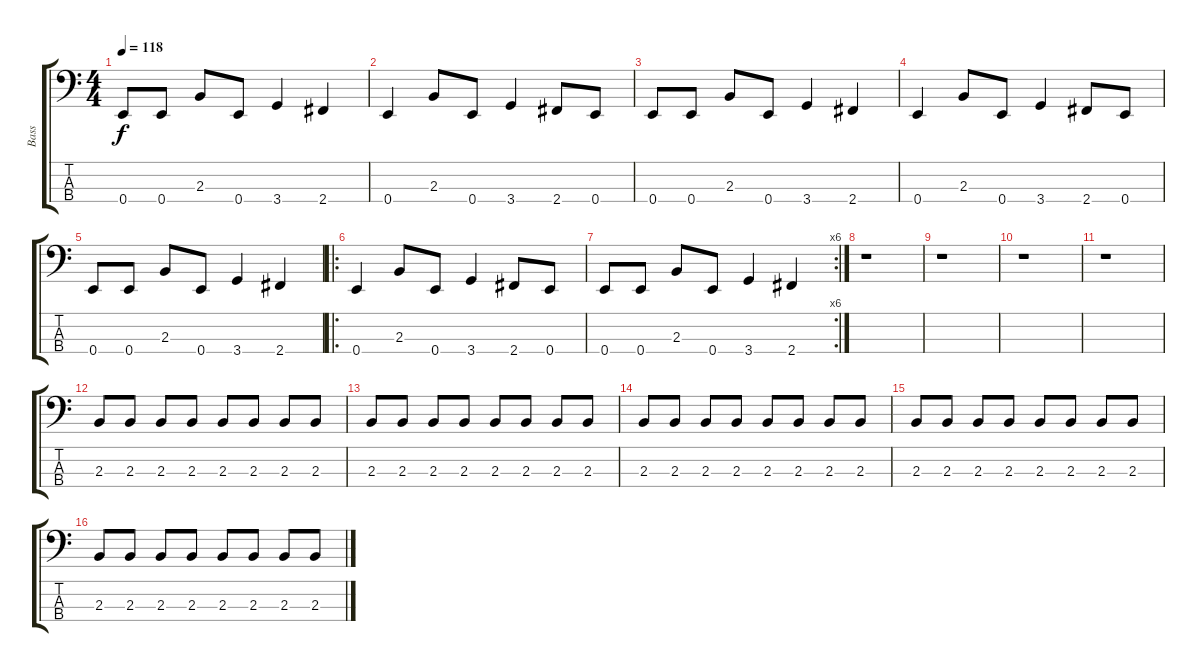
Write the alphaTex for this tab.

\track ("Bass" "Bass") {instrument electricbassfinger}
\staff {score tabs}
\tuning (G2 D2 A1 E1) {hide}
\ts (4 4)
\tempo 118
\clef f4
\ks c
0.4.8{dy f} 0.4.8 2.3.8 0.4.8 3.4.4 2.4.4 |
0.4.4 2.3.8 0.4.8 3.4.4 2.4.8 0.4.8 |
0.4.8 0.4.8 2.3.8 0.4.8 3.4.4 2.4.4 |
0.4.4 2.3.8 0.4.8 3.4.4 2.4.8 0.4.8 |
0.4.8 0.4.8 2.3.8 0.4.8 3.4.4 2.4.4 |
\ro
0.4.4 2.3.8 0.4.8 3.4.4 2.4.8 0.4.8 |
\rc 6
0.4.8 0.4.8 2.3.8 0.4.8 3.4.4 2.4.4 |
r.1 |
r.1 |
r.1 |
r.1 |
2.3.8 2.3.8 2.3.8 2.3.8 2.3.8 2.3.8 2.3.8 2.3.8 |
2.3.8 2.3.8 2.3.8 2.3.8 2.3.8 2.3.8 2.3.8 2.3.8 |
2.3.8 2.3.8 2.3.8 2.3.8 2.3.8 2.3.8 2.3.8 2.3.8 |
2.3.8 2.3.8 2.3.8 2.3.8 2.3.8 2.3.8 2.3.8 2.3.8 |
2.3.8 2.3.8 2.3.8 2.3.8 2.3.8 2.3.8 2.3.8 2.3.8
